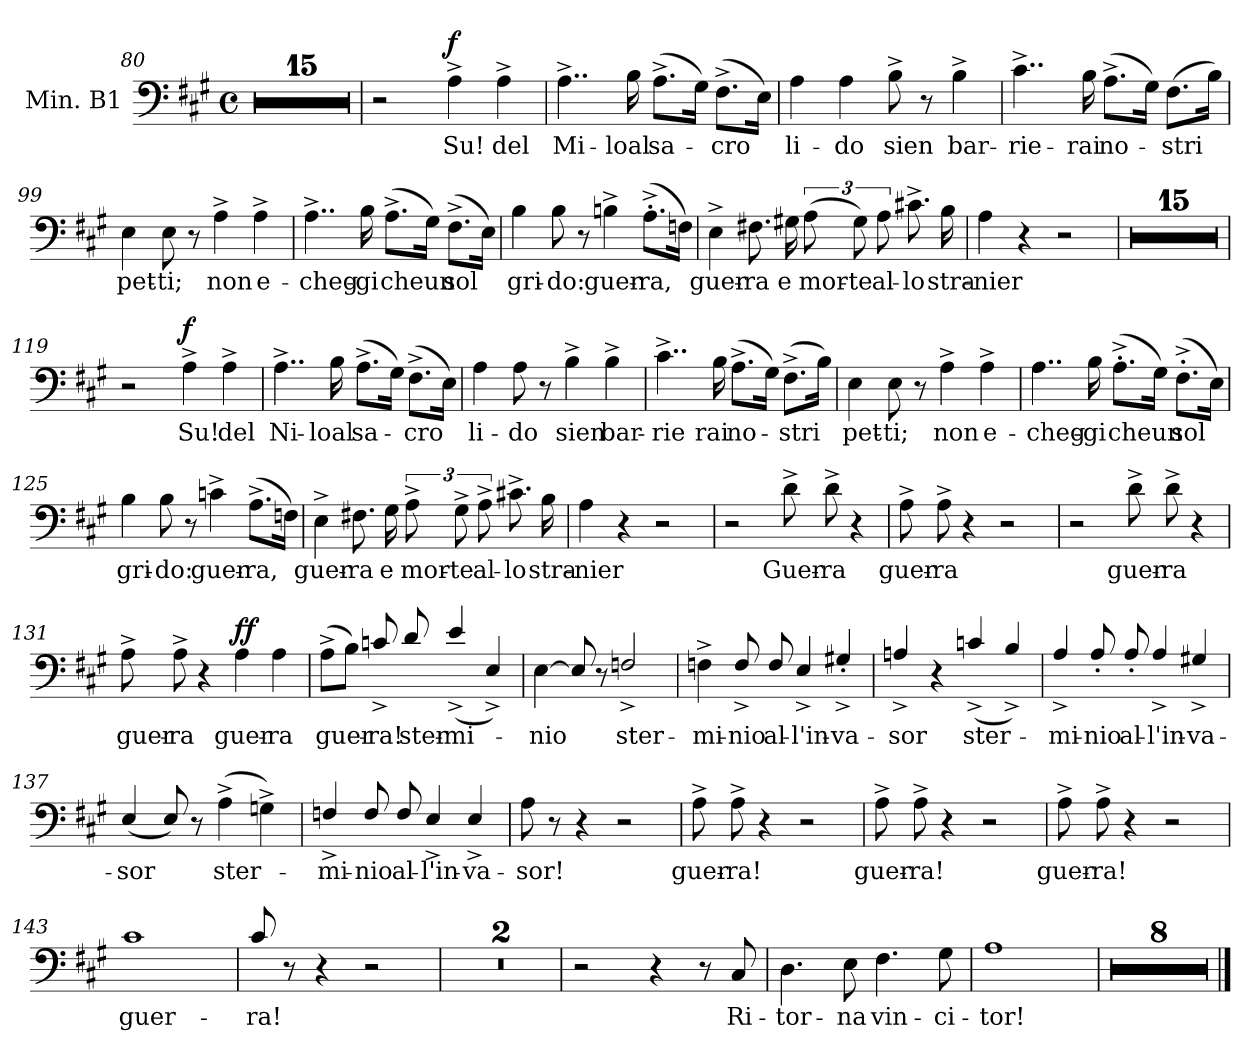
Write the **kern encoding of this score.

**kern	**text	**dynam
*part1	*part1	*part1
*staff1	*staff1	*staff1
*I"Min. B1	*	*
*I'Min. B1	*	*
*clefF4	*	*
*k[f#c#g#]	*	*
*M4/4	*	*
*met(c)	*	*
=80	=80	=80
1r	.	.
=81	=81	=81
1r	.	.
=82	=82	=82
1r	.	.
!!LO:LB:g=z
=83	=83	=83
1r	.	.
=84	=84	=84
1r	.	.
=85	=85	=85
1r	.	.
=86	=86	=86
1r	.	.
!!LO:LB:g=z
=87	=87	=87
1r	.	.
=88	=88	=88
1r	.	.
=89	=89	=89
1r	.	.
=90	=90	=90
1r	.	.
!!LO:LB:g=z
=91	=91	=91
1r	.	.
=92	=92	=92
1r	.	.
=93	=93	=93
1r	.	.
=94	=94	=94
1r	.	.
!!LO:PB:g=z
=95	=95	=95
2r	.	.
!	!LO:LY:b:color=#0055FF	!LO:DY:a
4A^\	Su!	f
!	!LO:LY:b:color=#0055FF	!
4A^\	del	.
=96	=96	=96
!	!LO:LY:b:color=#0055FF	!
4..A^\	Mi-	.
!	!LO:LY:b:color=#0055FF	!
16B\	-loal	.
!	!LO:LY:b:color=#0055FF	!
(>8.A^\L	sa-	.
16G#\Jk)	.	.
!	!LO:LY:b:color=#0055FF	!
(>8.F#^\L	-cro	.
16E\Jk)	.	.
=97	=97	=97
!	!LO:LY:b:color=#0055FF	!
4A\	li-	.
!	!LO:LY:b:color=#0055FF	!
4A\	-do	.
!	!LO:LY:b:color=#0055FF	!
8B^\	sien	.
8r	.	.
!	!LO:LY:b:color=#0055FF	!
4B^\	bar-	.
!!LO:LB:g=z
=98	=98	=98
!	!LO:LY:b:color=#0055FF	!
4..c#^\	-rie-	.
!	!LO:LY:b:color=#0055FF	!
16B\	-rai	.
!	!LO:LY:b:color=#0055FF	!
(>8.A^\L	no-	.
16G#\Jk)	.	.
!	!LO:LY:b:color=#0055FF	!
(>8.F#\L	-stri	.
16B\Jk)	.	.
=99	=99	=99
!	!LO:LY:b:color=#0055FF	!
4E\	pet-	.
!	!LO:LY:b:color=#0055FF	!
8E\	-ti;	.
8r	.	.
!	!LO:LY:b:color=#0055FF	!
4A^\	non	.
!	!LO:LY:b:color=#0055FF	!
4A^\	e-	.
=100	=100	=100
!	!LO:LY:b:color=#0055FF	!
4..A^\	-cheg-	.
!	!LO:LY:b:color=#0055FF	!
16B\	-gi	.
!	!LO:LY:b:color=#0055FF	!
(>8.A^\L	cheun	.
16G#\Jk)	.	.
!	!LO:LY:b:color=#0055FF	!
(>8.F#^\L	sol	.
16E\Jk)	.	.
!!LO:PB:g=z
=101	=101	=101
!	!LO:LY:b:color=#0055FF	!
4B\	gri-	.
!	!LO:LY:b:color=#0055FF	!
8B\	-do:	.
8r	.	.
!	!LO:LY:b:color=#0055FF	!
4Bn^\	guer-	.
!	!LO:LY:b:color=#0055FF	!
(>8.A'^\L	-ra,	.
16Fn\Jk)	.	.
=102	=102	=102
!	!LO:LY:b:color=#0055FF	!
4E^\	guer-	.
!	!LO:LY:b:color=#0055FF	!
8.F#X\	-ra	.
!	!LO:LY:b:color=#0055FF	!
16G#X\	e	.
!	!LO:LY:b:color=#0055FF	!
(>12A\	mor-	.
!	!LO:LY:b:color=#0055FF	!
12G#\)	-te	.
!	!LO:LY:b:color=#0055FF	!
12A\	al-	.
!	!LO:LY:b:color=#0055FF	!
8.c#X^\	-lo	.
!	!LO:LY:b:color=#0055FF	!
16B\	stra-	.
=103	=103	=103
!	!LO:LY:b:color=#0055FF	!
4A\	-nier	.
4r	.	.
2r	.	.
!!LO:LB:g=z
=104	=104	=104
1r	.	.
=105	=105	=105
1r	.	.
=106	=106	=106
1r	.	.
=107	=107	=107
1r	.	.
!!LO:PB:g=z
=108	=108	=108
1r	.	.
=109	=109	=109
1r	.	.
=110	=110	=110
1r	.	.
!!LO:LB:g=z
=111	=111	=111
1r	.	.
=112	=112	=112
1r	.	.
=113	=113	=113
1r	.	.
=114	=114	=114
1r	.	.
!!LO:LB:g=z
=115	=115	=115
1r	.	.
=116	=116	=116
1r	.	.
=117	=117	=117
1r	.	.
=118	=118	=118
1r	.	.
!!LO:PB:g=z
=119	=119	=119
2r	.	.
!	!LO:LY:b:color=#0055FF	!LO:DY:a
4A^\	Su!	f
!	!LO:LY:b:color=#0055FF	!
4A^\	del	.
=120	=120	=120
!	!LO:LY:b:color=#0055FF	!
4..A^\	Ni-	.
!	!LO:LY:b:color=#0055FF	!
16B\	-loal	.
!	!LO:LY:b:color=#0055FF	!
(>8.A^\L	sa-	.
16G#\Jk)	.	.
!	!LO:LY:b:color=#0055FF	!
(>8.F#^\L	-cro	.
16E\Jk)	.	.
!!LO:PB:g=z
=121	=121	=121
!	!LO:LY:b:color=#0055FF	!
4A\	li-	.
!	!LO:LY:b:color=#0055FF	!
8A\	-do	.
8r	.	.
!	!LO:LY:b:color=#0055FF	!
4B^\	sien	.
!	!LO:LY:b:color=#0055FF	!
4B^\	bar-	.
=122	=122	=122
!	!LO:LY:b:color=#0055FF	!
4..c#^\	-rie	.
!	!LO:LY:b:color=#0055FF	!
16B\	-rai	.
!	!LO:LY:b:color=#0055FF	!
(>8.A^\L	no-	.
16G#\Jk)	.	.
!	!LO:LY:b:color=#0055FF	!
(>8.F#^\L	-stri	.
16B\Jk)	.	.
!!LO:PB:g=z
=123	=123	=123
!	!LO:LY:b:color=#0055FF	!
4E\	pet-	.
!	!LO:LY:b:color=#0055FF	!
8E\	-ti;	.
8r	.	.
!	!LO:LY:b:color=#0055FF	!
4A^\	non	.
!	!LO:LY:b:color=#0055FF	!
4A^\	e-	.
=124	=124	=124
!	!LO:LY:b:color=#0055FF	!
4..A\	-cheg-	.
!	!LO:LY:b:color=#0055FF	!
16B\	-gi	.
!	!LO:LY:b:color=#0055FF	!
(>8.A^'\L	cheun	.
16G#\Jk)	.	.
!	!LO:LY:b:color=#0055FF	!
(>8.F#^'\L	sol	.
16E\Jk)	.	.
!!LO:PB:g=z
=125	=125	=125
!	!LO:LY:b:color=#0055FF	!
4B\	gri-	.
!	!LO:LY:b:color=#0055FF	!
8B\	-do:	.
8r	.	.
!	!LO:LY:b:color=#0055FF	!
4cn^\	guer-	.
!	!LO:LY:b:color=#0055FF	!
(>8.A^\L	-ra,	.
16Fn\Jk)	.	.
=126	=126	=126
!	!LO:LY:b:color=#0055FF	!
4E^\	guer-	.
!	!LO:LY:b:color=#0055FF	!
8.F#X\	-ra	.
!	!LO:LY:b:color=#0055FF	!
16G#\	e	.
!	!LO:LY:b:color=#0055FF	!
12A^\	mor-	.
!	!LO:LY:b:color=#0055FF	!
12G#^\	-te	.
!	!LO:LY:b:color=#0055FF	!
12A^\	al-	.
!	!LO:LY:b:color=#0055FF	!
8.c#X^\	-lo	.
!	!LO:LY:b:color=#0055FF	!
16B\	stra-	.
!!LO:PB:g=z
=127	=127	=127
!	!LO:LY:b:color=#0055FF	!
4A\	-nier	.
4r	.	.
2r	.	.
=128	=128	=128
2r	.	.
!	!LO:LY:b:color=#0055FF	!
8d^\	Guer-	.
!	!LO:LY:b:color=#0055FF	!
8d^\	-ra	.
4r	.	.
!!LO:PB:g=z
=129	=129	=129
!	!LO:LY:b:color=#0055FF	!
8A^\	guer-	.
!	!LO:LY:b:color=#0055FF	!
8A^\	-ra	.
4r	.	.
2r	.	.
=130	=130	=130
2r	.	.
!	!LO:LY:b:color=#0055FF	!
8d^\	guer-	.
!	!LO:LY:b:color=#0055FF	!
8d^\	-ra	.
4r	.	.
=131	=131	=131
!	!LO:LY:b:color=#0055FF	!
8A^\	guer-	.
!	!LO:LY:b:color=#0055FF	!
8A^\	-ra	.
4r	.	.
!	!LO:LY:b:color=#0055FF	!LO:DY:a
4A\	guer-	ff
!	!LO:LY:b:color=#0055FF	!
4A\	-ra	.
!!LO:PB:g=z
=132	=132	=132
!	!LO:LY:b:color=#0055FF	!
(>8A^\L	guer-	.
8B\J)	.	.
!	!LO:LY:b:color=#0055FF	!
8cn^/	-ra!	.
!	!LO:LY:b:color=#0055FF	!
8d/	ster-	.
!	!LO:LY:b:color=#0055FF	!
(<4e^/	-mi-	.
4E^/)	.	.
=133	=133	=133
!	!LO:LY:b:color=#0055FF	!
[4E\	-nio	.
8E/]	.	.
8r	.	.
!	!LO:LY:b:color=#0055FF	!
2Fn^/	ster-	.
=134	=134	=134
!	!LO:LY:b:color=#0055FF	!
4Fn^\	-mi-	.
!	!LO:LY:b:color=#0055FF	!
8F^/	-nio	.
!	!LO:LY:b:color=#0055FF	!
8F/	al-	.
!	!LO:LY:b:color=#0055FF	!
4E^/	-l'in-	.
!	!LO:LY:b:color=#0055FF	!
4G#X'^/	-va-	.
!!LO:PB:g=z
=135	=135	=135
!	!LO:LY:b:color=#0055FF	!
4An^/	-sor	.
4r	.	.
!	!LO:LY:b:color=#0055FF	!
(<4cn^/	ster-	.
4B^/)	.	.
=136	=136	=136
!	!LO:LY:b:color=#0055FF	!
4A^/	-mi-	.
!	!LO:LY:b:color=#0055FF	!
8A'/	-nio	.
!	!LO:LY:b:color=#0055FF	!
8A'/	al-	.
!	!LO:LY:b:color=#0055FF	!
4A^/	-l'in-	.
!	!LO:LY:b:color=#0055FF	!
4G#X^/	-va-	.
=137	=137	=137
!	!LO:LY:b:color=#0055FF	!
(<4E/	-sor	.
8E/)	.	.
8r	.	.
!	!LO:LY:b:color=#0055FF	!
(>4A^\	ster-	.
4Gn^\)	.	.
!!LO:PB:g=z
=138	=138	=138
!	!LO:LY:b:color=#0055FF	!
4Fn^/	-mi-	.
!	!LO:LY:b:color=#0055FF	!
8F/	-nio	.
!	!LO:LY:b:color=#0055FF	!
8F/	al-	.
!	!LO:LY:b:color=#0055FF	!
4E^/	-l'in-	.
!	!LO:LY:b:color=#0055FF	!
4E^/	-va-	.
=139	=139	=139
!	!LO:LY:b:color=#0055FF	!
8A\	-sor!	.
8r	.	.
4r	.	.
2r	.	.
=140	=140	=140
!	!LO:LY:b:color=#0055FF	!
8A^\	guer-	.
!	!LO:LY:b:color=#0055FF	!
8A^\	-ra!	.
4r	.	.
2r	.	.
!!LO:PB:g=z
=141	=141	=141
!	!LO:LY:b:color=#0055FF	!
8A^\	guer-	.
!	!LO:LY:b:color=#0055FF	!
8A^\	-ra!	.
4r	.	.
2r	.	.
=142	=142	=142
!	!LO:LY:b:color=#0055FF	!
8A^\	guer-	.
!	!LO:LY:b:color=#0055FF	!
8A^\	-ra!	.
4r	.	.
2r	.	.
=143	=143	=143
!	!LO:LY:b:color=#0055FF	!
1c#	guer-	.
=144	=144	=144
!	!LO:LY:b:color=#0055FF	!
8c#/	-ra!	.
8r	.	.
4r	.	.
2r	.	.
!!LO:PB:g=z
=145	=145	=145
1r	.	.
=146	=146	=146
1r	.	.
=147	=147	=147
2r	.	.
4r	.	.
8r	.	.
!	!LO:LY:b:color=#0055FF	!
8C#/	Ri-	.
=148	=148	=148
!	!LO:LY:b:color=#0055FF	!
4.D\	-tor-	.
!	!LO:LY:b:color=#0055FF	!
8E\	-na	.
!	!LO:LY:b:color=#0055FF	!
4.F#\	vin-	.
!	!LO:LY:b:color=#0055FF	!
8G#\	-ci-	.
!!LO:PB:g=z
=149	=149	=149
!	!LO:LY:b:color=#0055FF	!
1A	-tor!	.
=150	=150	=150
1r	.	.
=151	=151	=151
1r	.	.
=152	=152	=152
1r	.	.
=153	=153	=153
1r	.	.
!!LO:LB:g=z
=154	=154	=154
1r	.	.
=155	=155	=155
1r	.	.
=156	=156	=156
1r	.	.
=157	=157	=157
1r	.	.
==	==	==
*-	*-	*-
